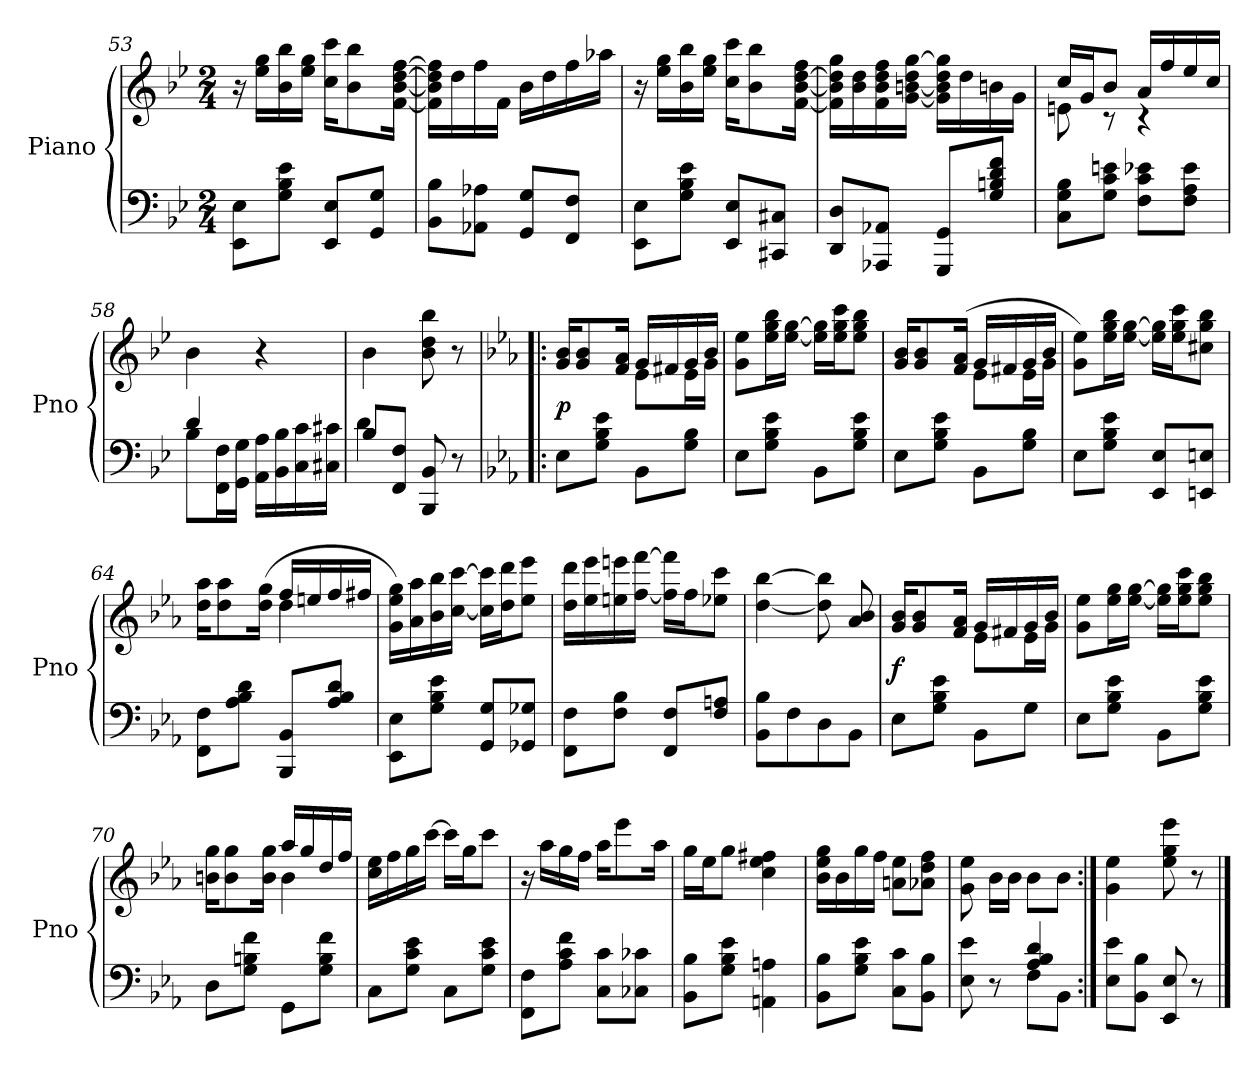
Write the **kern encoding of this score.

**kern	**kern	**dynam
*part1	*part1	*part1
*staff2	*staff1	*staff1/2
*I"Piano	*	*
*I'Pno	*	*
*clefF4	*clefG2	*
*k[b-e-]	*k[b-e-]	*
*M2/4	*M2/4	*
=53	=53	=53
8EE- 8E-L	16r	.
.	16ee- 16ggLL	.
8G 8B- 8e-J	16b- 16bb-	.
.	16ee- 16ggJJ	.
8EE- 8E-L	16cc 16cccKL	.
.	8b- 8bb-	.
8GG 8GJ	.	.
.	[16f [16b- [16dd [16ffJk	.
=54	=54	=54
8BB- 8B-L	16f] 16b-] 16dd] 16ff]LL	.
.	16dd	.
8AA-X 8A-XJ	16ff	.
.	16fJJ	.
8GG 8GL	16b-LL	.
.	16dd	.
8FF 8FJ	16ff	.
.	16aa-XJJ	.
=55	=55	=55
8EE- 8E-L	16r	.
.	16ee- 16ggLL	.
8G 8B- 8e-J	16b- 16bb-	.
.	16ee- 16ggJJ	.
8EE- 8E-L	16cc 16cccKL	.
.	8b- 8bb-	.
8CC#X 8C#XJ	.	.
.	[16f [16b- [16dd 16ffJk	.
=56	=56	=56
8DD 8DL	16f] 16b-] 16dd] 16ggLL	.
.	16b- 16dd	.
8AAA-X 8AA-XJ	16f 16b- 16dd 16ff	.
.	[16g [16bn 16dd [16ggJJ	.
8GGG 8GGL	16g] 16b] 16dd 16gg]LL	.
.	16dd	.
8G 8Bn 8d 8fJ	16bn	.
.	16gJJ	.
=57	=57	=57
*	*^	*
8C 8G 8B-L	16ccLL	8en	.
.	16gJ	.	.
8G 8c 8enJ	8b-J	8r	.
8F 8c 8e-XL	16aLL	4r	.
.	16ff	.	.
8F 8A 8e-J	16ee-	.	.
.	16ccJJ	.	.
*	*v	*v	*
=58	=58	=58
*^	*	*
4d	8B-L	4b-	.
.	16FF 16FL	.	.
.	16GG 16GJJ	.	.
4ryy	16AA 16ALL	4r	.
.	16BB- 16B-	.	.
.	16C 16c	.	.
.	16C#X 16c#XJJ	.	.
=59	=59	=59	=59
8B-L	4d	4b-	.
8FF 8FJ	.	.	.
4ryy	8BBB- 8BB-	8b- 8dd 8bb-	.
.	8r	8r	.
*v	*v	*	*
=60!|:	=60!|:	=60!|:
*k[b-e-a-]	*k[b-e-a-]	*
*	*^	*
8E-L	16g 16b-KL	4ryy	p
.	8g 8b-	.	.
8G 8B- 8e-J	.	.	.
.	16f 16a-Jk	.	.
8BB-L	16gLL	8e-L	.
.	16f#X	.	.
8G 8B-J	16g	16e-L	.
.	16b-JJ	16gJJ	.
*	*v	*v	*
=61	=61	=61
8E-L	8g 8ee-L	.
8G 8B- 8e-J	16ee- 16gg 16bb-L	.
.	[16ee- [16ggJJ	.
8BB-L	16ee-] 16gg]LL	.
.	16ee- 16gg 16cccJ	.
8G 8B- 8e-J	8ee- 8gg 8bb-J	.
=62	=62	=62
*	*^	*
8E-L	16g 16b-KL	4ryy	.
.	8g 8b-	.	.
8G 8B- 8e-J	.	.	.
.	(16f 16a-Jk	.	.
8BB-L	16gLL	8e-L	.
.	16f#X	.	.
8G 8B-J	16g	16e-L	.
.	16b-JJ	16gJJ	.
*	*v	*v	*
=63	=63	=63
8E-L	8g 8ee-L)	.
8G 8B- 8e-J	16ee- 16gg 16bb-L	.
.	[16ee- [16ggJJ	.
8EE- 8E-L	16ee-] 16gg]LL	.
.	16ee- 16gg 16cccJ	.
8EEn 8EnJ	8cc#X 8gg 8bb-J	.
=64	=64	=64
*	*^	*
8FF 8FL	16dd 16aa-KL	4ryy	.
.	8dd 8aa-	.	.
8A- 8B- 8dJ	.	.	.
.	(16dd 16ggJk	.	.
8BBB- 8BB-L	16ffLL	4dd	.
.	16een	.	.
8A- 8B- 8dJ	16ff	.	.
.	16ff#XJJ	.	.
*	*v	*v	*
=65	=65	=65
8EE- 8E-L	16g 16ee- 16ggLL)	.
.	16a- 16aa-	.
8G 8B- 8e-J	16b- 16bb-	.
.	[16cc [16cccJJ	.
8GG 8GL	16cc] 16ccc]LL	.
.	16dd 16dddJ	.
8GG-X 8G-XJ	8ee- 8eee-J	.
=66	=66	=66
8FF 8FL	16dd 16dddLL	.
.	16ee- 16eee-	.
8F 8B-J	16een 16eeen	.
.	[16ff [16fffJJ	.
8FF 8FL	16ff] 16fff]LL	.
.	16ffJ	.
8F 8AnJ	8ee-X 8cccJ	.
=67	=67	=67
8BB- 8B-L	[4dd [4bb-	.
8F	.	.
8D	8dd] 8bb-]	.
8BB-J	8a- 8b-	.
=68	=68	=68
*	*^	*
8E-L	16g 16b-KL	4ryy	f
.	8g 8b-	.	.
8G 8B- 8e-J	.	.	.
.	16f 16a-Jk	.	.
8BB-L	16gLL	8e-L	.
.	16f#X	.	.
8GJ	16g	16e-L	.
.	16b-JJ	16gJJ	.
*	*v	*v	*
=69	=69	=69
8E-L	8g 8ee-L	.
8G 8B- 8e-J	16ee- 16ggL	.
.	[16ee- [16ggJJ	.
8BB-L	16ee-] 16gg]LL	.
.	16ee- 16gg 16cccJ	.
8G 8B- 8e-J	8ee- 8gg 8bb-J	.
=70	=70	=70
*	*^	*
8DL	16bn 16ggKL	4ryy	.
.	8b 8gg	.	.
8G 8Bn 8fJ	.	.	.
.	16b 16ggJk	.	.
8GGL	16aa-LL	4b	.
.	16gg	.	.
8G 8B 8fJ	16dd	.	.
.	16ffJJ	.	.
*	*v	*v	*
=71	=71	=71
8CL	16cc 16ee-LL	.
.	16ff	.
8G 8c 8e-J	16gg	.
.	[16cccJJ	.
8CL	16cccLL]	.
.	16ggJ	.
8G 8c 8e-J	8cccJ	.
=72	=72	=72
8FF 8FL	16r	.
.	16aa-LL	.
8A- 8c 8fJ	16gg	.
.	16ffJJ	.
8C 8cL	16aa-KL	.
.	8eee-	.
8C-X 8c-XJ	.	.
.	16aa-Jk	.
=73	=73	=73
8BB- 8B-L	16ggLL	.
.	16ee-J	.
8G 8B- 8e-J	8ggJ	.
4AAn 4An	4cc 4ee- 4ff#X	.
=74	=74	=74
8BB- 8B-L	16b- 16ee- 16ggLL	.
.	16b-	.
8G 8B- 8e-J	16gg	.
.	16ffJJ	.
8C 8cL	8an 8ee-L	.
8BB- 8B-J	8a-X 8dd 8ffJ	.
=75	=75	=75
*^	*	*
8E- 8e-	8ryy	8g 8ee-	.
8ryy	8r	16b-LL	.
.	.	16b-JJ	.
4A- 4B- 4d	8FL	8b-L	.
.	8BB-J	8b-J	.
*v	*v	*	*
=76:|!	=76:|!	=76:|!
8E- 8e-L	4g 4ee-	.
8BB- 8B-J	.	.
8EE- 8E-	8ee- 8gg 8eee-	.
8r	8r	.
==	==	==
*-	*-	*-
